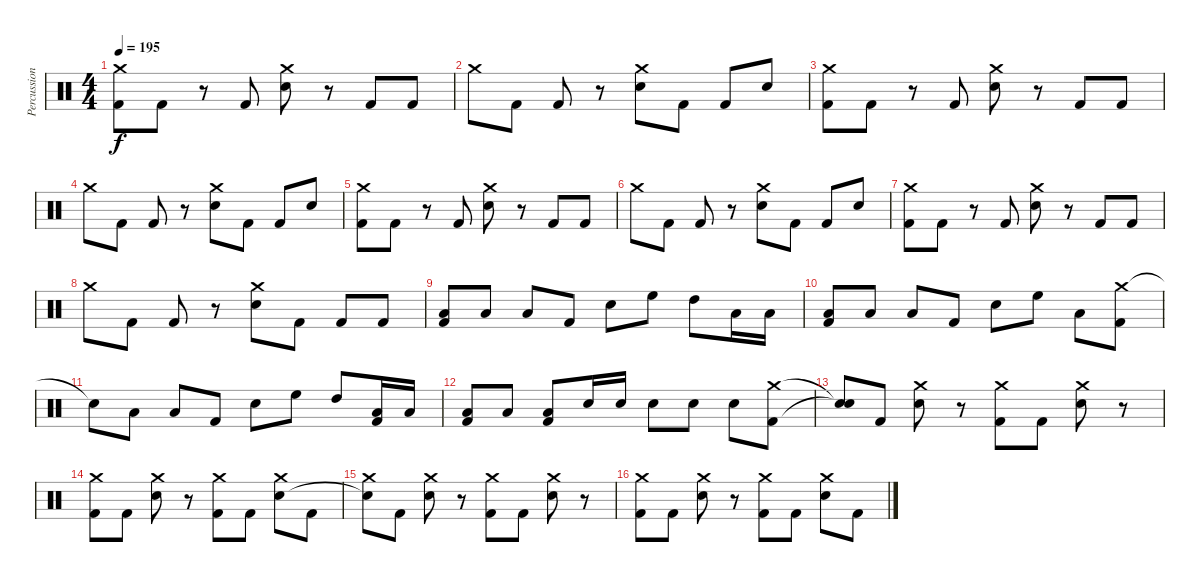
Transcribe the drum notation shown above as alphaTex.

\track ("Percussion" "Percussion") {instrument percussion}
\staff {score}
\articulation defaults
\ts (4 4)
\tempo 195
\clef neutral
\ks c
("Crash medium (hit)" "Kick (hit) 2").8{dy f} "Kick (hit) 2".8 r.8 "Kick (hit) 2".8 ("Crash medium (hit)" "Snare (hit) 2").8 r.8 "Kick (hit) 2".8 "Kick (hit) 2".8 |
"Crash medium (hit)".8 "Kick (hit) 2".8 "Kick (hit) 2".8 r.8 ("Crash medium (hit)" "Snare (hit) 2").8 "Kick (hit) 2".8 "Kick (hit) 2".8 "Snare (hit) 2".8 |
("Crash medium (hit)" "Kick (hit) 2").8 "Kick (hit) 2".8 r.8 "Kick (hit) 2".8 ("Crash medium (hit)" "Snare (hit) 2").8 r.8 "Kick (hit) 2".8 "Kick (hit) 2".8 |
"Crash medium (hit)".8 "Kick (hit) 2".8 "Kick (hit) 2".8 r.8 ("Crash medium (hit)" "Snare (hit) 2").8 "Kick (hit) 2".8 "Kick (hit) 2".8 "Snare (hit) 2".8 |
("Crash medium (hit)" "Kick (hit) 2").8 "Kick (hit) 2".8 r.8 "Kick (hit) 2".8 ("Crash medium (hit)" "Snare (hit) 2").8 r.8 "Kick (hit) 2".8 "Kick (hit) 2".8 |
"Crash medium (hit)".8 "Kick (hit) 2".8 "Kick (hit) 2".8 r.8 ("Crash medium (hit)" "Snare (hit) 2").8 "Kick (hit) 2".8 "Kick (hit) 2".8 "Snare (hit) 2".8 |
("Crash medium (hit)" "Kick (hit) 2").8 "Kick (hit) 2".8 r.8 "Kick (hit) 2".8 ("Crash medium (hit)" "Snare (hit) 2").8 r.8 "Kick (hit) 2".8 "Kick (hit) 2".8 |
"Crash medium (hit)".8 "Kick (hit) 2".8 "Kick (hit) 2".8 r.8 ("Crash medium (hit)" "Snare (hit) 2").8 "Kick (hit) 2".8 "Kick (hit) 2".8 "Kick (hit) 2".8 |
("Low Floor Tom (hit)" "Kick (hit) 2").8 "Low Floor Tom (hit)".8 "Low Floor Tom (hit)".8 "Kick (hit) 2".8 "Snare (hit) 2".8 "High Floor Tom (hit)".8 "High Tom (hit)".8 "Low Floor Tom (hit)".16 "Low Floor Tom (hit)".16 |
("Low Floor Tom (hit)" "Kick (hit) 2").8 "Low Floor Tom (hit)".8 "Low Floor Tom (hit)".8 "Kick (hit) 2".8 "Snare (hit) 2".8 "High Floor Tom (hit)".8 "Low Floor Tom (hit)".8 ("Crash medium (hit)" "Kick (hit) 2").8 |
"Snare (hit)"{t}.8 "Low Floor Tom (hit)".8 "Low Floor Tom (hit)".8 "Kick (hit) 2".8 "Snare (hit) 2".8 "High Floor Tom (hit)".8 "High Tom (hit)".8 ("Low Floor Tom (hit)" "Kick (hit) 2").16 "Low Floor Tom (hit)".16 |
("Low Floor Tom (hit)" "Kick (hit) 2").8 "Low Floor Tom (hit)".8 ("Low Floor Tom (hit)" "Kick (hit) 2").8 "Snare (hit) 2".16 "Snare (hit) 2".16 "Snare (hit) 2".8 "Snare (hit) 2".8 "Snare (hit) 2".8 ("Crash medium (hit)" "Kick (hit) 2").8 |
("Snare (hit)"{t} "Snare (hit)"{t}).8 "Kick (hit) 2".8 ("Crash medium (hit)" "Snare (hit) 2").8 r.8 ("Crash medium (hit)" "Kick (hit) 2").8 "Kick (hit) 2".8 ("Crash medium (hit)" "Snare (hit) 2").8 r.8 |
("Crash medium (hit)" "Kick (hit) 2").8 "Kick (hit) 2".8 ("Crash medium (hit)" "Snare (hit) 2").8 r.8 ("Crash medium (hit)" "Kick (hit) 2").8 "Kick (hit) 2".8 ("Crash medium (hit)" "Snare (hit) 2").8 "Kick (hit) 2".8 |
("Crash medium (hit)" "Snare (hit)"{t}).8 "Kick (hit) 2".8 ("Crash medium (hit)" "Snare (hit) 2").8 r.8 ("Crash medium (hit)" "Kick (hit) 2").8 "Kick (hit) 2".8 ("Crash medium (hit)" "Snare (hit) 2").8 r.8 |
("Crash medium (hit)" "Kick (hit) 2").8 "Kick (hit) 2".8 ("Crash medium (hit)" "Snare (hit) 2").8 r.8 ("Crash medium (hit)" "Kick (hit) 2").8 "Kick (hit) 2".8 ("Crash medium (hit)" "Snare (hit) 2").8 "Kick (hit) 2".8
